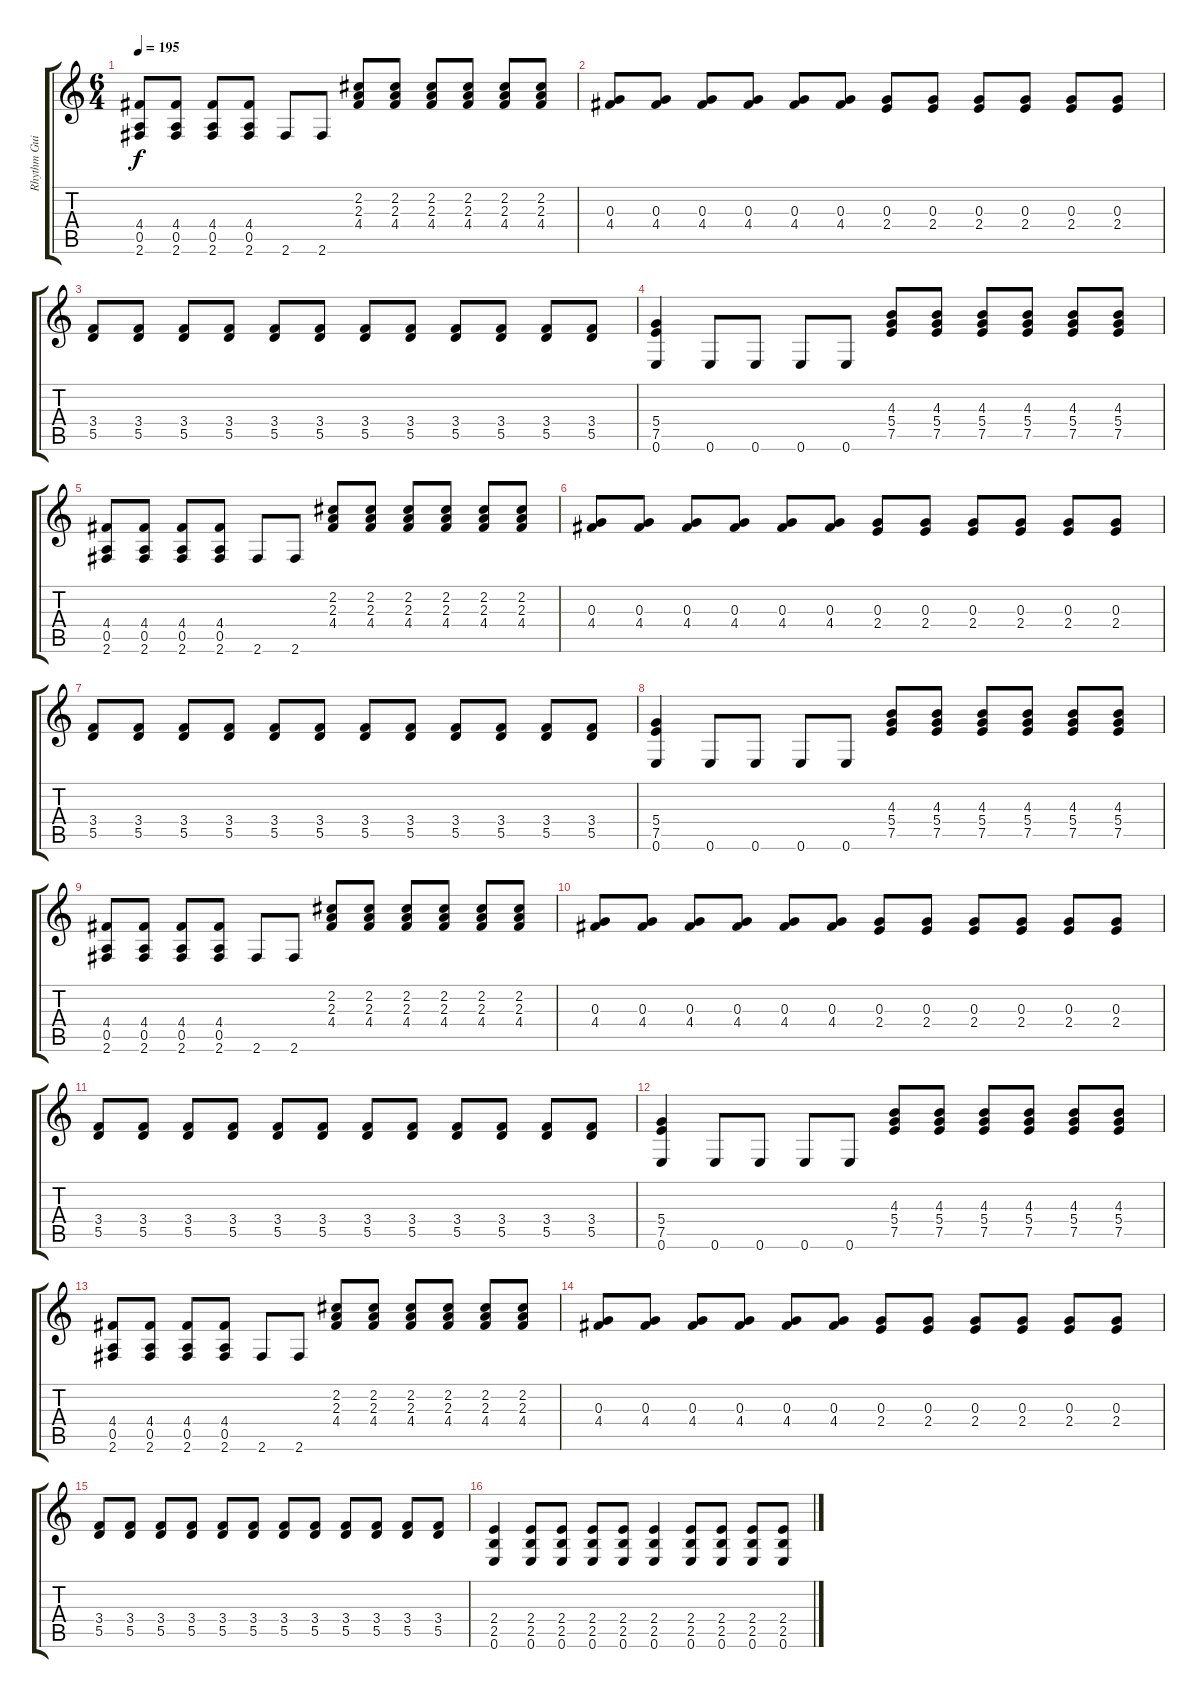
\track ("Rhythm Guitar" "Rhythm Gui") {instrument distortionguitar}
\staff {score tabs}
\tuning (E4 B3 G3 D3 A2 E2) {hide}
\ts (6 4)
\tempo 195
\clef g2
\ks c
(4.4 0.5 2.6).8{dy f} (4.4 0.5 2.6).8 (4.4 0.5 2.6).8 (4.4 0.5 2.6).8 2.6.8 2.6.8 (2.2 2.3 4.4).8 (2.2 2.3 4.4).8 (2.2 2.3 4.4).8 (2.2 2.3 4.4).8 (2.2 2.3 4.4).8 (2.2 2.3 4.4).8 |
(0.3 4.4).8 (0.3 4.4).8 (0.3 4.4).8 (0.3 4.4).8 (0.3 4.4).8 (0.3 4.4).8 (0.3 2.4).8 (0.3 2.4).8 (0.3 2.4).8 (0.3 2.4).8 (0.3 2.4).8 (0.3 2.4).8 |
(3.4 5.5).8 (3.4 5.5).8 (3.4 5.5).8 (3.4 5.5).8 (3.4 5.5).8 (3.4 5.5).8 (3.4 5.5).8 (3.4 5.5).8 (3.4 5.5).8 (3.4 5.5).8 (3.4 5.5).8 (3.4 5.5).8 |
(5.4 7.5 0.6).4{balance 13} 0.6.8 0.6.8 0.6.8 0.6.8 (4.3 5.4 7.5).8 (4.3 5.4 7.5).8 (4.3 5.4 7.5).8 (4.3 5.4 7.5).8 (4.3 5.4 7.5).8 (4.3 5.4 7.5).8 |
(4.4 0.5 2.6).8 (4.4 0.5 2.6).8 (4.4 0.5 2.6).8 (4.4 0.5 2.6).8 2.6.8 2.6.8 (2.2 2.3 4.4).8 (2.2 2.3 4.4).8 (2.2 2.3 4.4).8 (2.2 2.3 4.4).8 (2.2 2.3 4.4).8 (2.2 2.3 4.4).8 |
(0.3 4.4).8 (0.3 4.4).8 (0.3 4.4).8 (0.3 4.4).8 (0.3 4.4).8 (0.3 4.4).8 (0.3 2.4).8 (0.3 2.4).8 (0.3 2.4).8 (0.3 2.4).8 (0.3 2.4).8 (0.3 2.4).8 |
(3.4 5.5).8 (3.4 5.5).8 (3.4 5.5).8 (3.4 5.5).8 (3.4 5.5).8 (3.4 5.5).8 (3.4 5.5).8 (3.4 5.5).8 (3.4 5.5).8 (3.4 5.5).8 (3.4 5.5).8 (3.4 5.5).8 |
(5.4 7.5 0.6).4{balance 13} 0.6.8 0.6.8 0.6.8 0.6.8 (4.3 5.4 7.5).8 (4.3 5.4 7.5).8 (4.3 5.4 7.5).8 (4.3 5.4 7.5).8 (4.3 5.4 7.5).8 (4.3 5.4 7.5).8 |
(4.4 0.5 2.6).8 (4.4 0.5 2.6).8 (4.4 0.5 2.6).8 (4.4 0.5 2.6).8 2.6.8 2.6.8 (2.2 2.3 4.4).8 (2.2 2.3 4.4).8 (2.2 2.3 4.4).8 (2.2 2.3 4.4).8 (2.2 2.3 4.4).8 (2.2 2.3 4.4).8 |
(0.3 4.4).8 (0.3 4.4).8 (0.3 4.4).8 (0.3 4.4).8 (0.3 4.4).8 (0.3 4.4).8 (0.3 2.4).8 (0.3 2.4).8 (0.3 2.4).8 (0.3 2.4).8 (0.3 2.4).8 (0.3 2.4).8 |
(3.4 5.5).8 (3.4 5.5).8 (3.4 5.5).8 (3.4 5.5).8 (3.4 5.5).8 (3.4 5.5).8 (3.4 5.5).8 (3.4 5.5).8 (3.4 5.5).8 (3.4 5.5).8 (3.4 5.5).8 (3.4 5.5).8 |
(5.4 7.5 0.6).4{balance 13} 0.6.8 0.6.8 0.6.8 0.6.8 (4.3 5.4 7.5).8 (4.3 5.4 7.5).8 (4.3 5.4 7.5).8 (4.3 5.4 7.5).8 (4.3 5.4 7.5).8 (4.3 5.4 7.5).8 |
(4.4 0.5 2.6).8 (4.4 0.5 2.6).8 (4.4 0.5 2.6).8 (4.4 0.5 2.6).8 2.6.8 2.6.8 (2.2 2.3 4.4).8 (2.2 2.3 4.4).8 (2.2 2.3 4.4).8 (2.2 2.3 4.4).8 (2.2 2.3 4.4).8 (2.2 2.3 4.4).8 |
(0.3 4.4).8 (0.3 4.4).8 (0.3 4.4).8 (0.3 4.4).8 (0.3 4.4).8 (0.3 4.4).8 (0.3 2.4).8 (0.3 2.4).8 (0.3 2.4).8 (0.3 2.4).8 (0.3 2.4).8 (0.3 2.4).8 |
(3.4 5.5).8 (3.4 5.5).8 (3.4 5.5).8 (3.4 5.5).8 (3.4 5.5).8 (3.4 5.5).8 (3.4 5.5).8 (3.4 5.5).8 (3.4 5.5).8 (3.4 5.5).8 (3.4 5.5).8 (3.4 5.5).8 |
(2.4 2.5 0.6).4 (2.4 2.5 0.6).8 (2.4 2.5 0.6).8 (2.4 2.5 0.6).8 (2.4 2.5 0.6).8 (2.4 2.5 0.6).4 (2.4 2.5 0.6).8 (2.4 2.5 0.6).8 (2.4 2.5 0.6).8 (2.4 2.5 0.6).8
